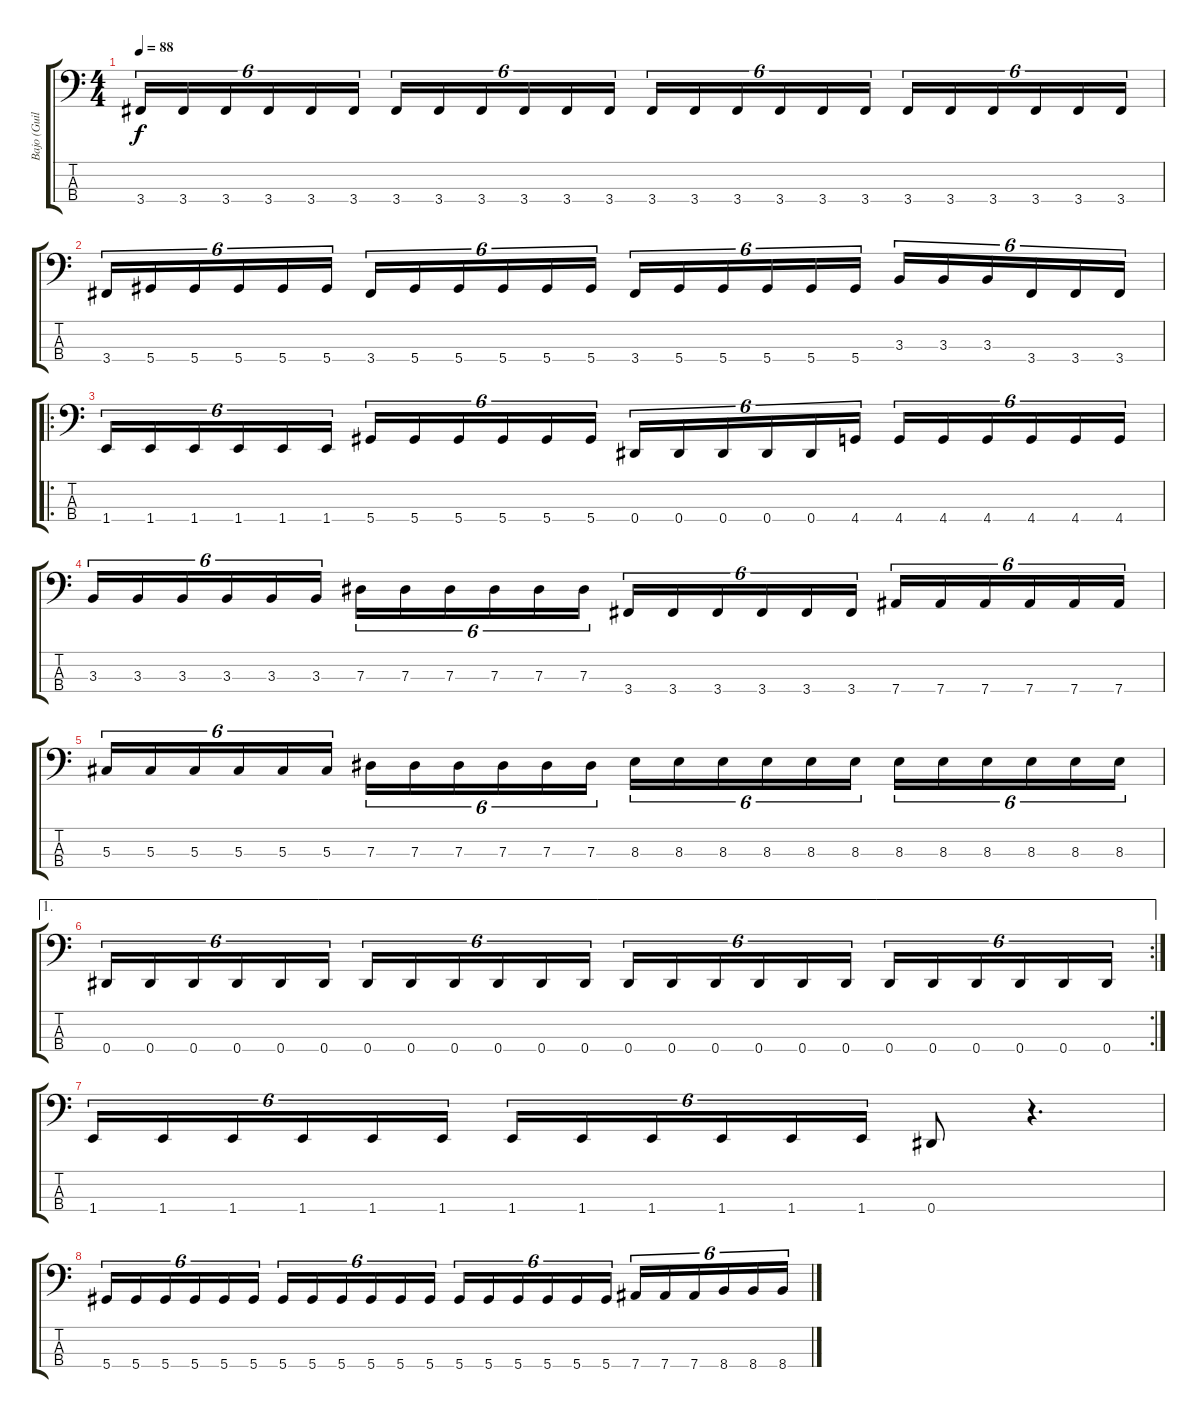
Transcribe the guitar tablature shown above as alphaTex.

\track ("Bajo (Guillermo Sánchez)" "Bajo (Guil") {instrument electricbassfinger}
\staff {score tabs}
\tuning (Gb2 Db2 Ab1 Eb1) {hide}
\ts (4 4)
\tempo 88
\clef f4
\ks c
3.4.16{tu (6 4) dy f} 3.4.16{tu (6 4)} 3.4.16{tu (6 4)} 3.4.16{tu (6 4)} 3.4.16{tu (6 4)} 3.4.16{tu (6 4)} 3.4.16{tu (6 4)} 3.4.16{tu (6 4)} 3.4.16{tu (6 4)} 3.4.16{tu (6 4)} 3.4.16{tu (6 4)} 3.4.16{tu (6 4)} 3.4.16{tu (6 4)} 3.4.16{tu (6 4)} 3.4.16{tu (6 4)} 3.4.16{tu (6 4)} 3.4.16{tu (6 4)} 3.4.16{tu (6 4)} 3.4.16{tu (6 4)} 3.4.16{tu (6 4)} 3.4.16{tu (6 4)} 3.4.16{tu (6 4)} 3.4.16{tu (6 4)} 3.4.16{tu (6 4)} |
3.4.16{tu (6 4)} 5.4.16{tu (6 4)} 5.4.16{tu (6 4)} 5.4.16{tu (6 4)} 5.4.16{tu (6 4)} 5.4.16{tu (6 4)} 3.4.16{tu (6 4)} 5.4.16{tu (6 4)} 5.4.16{tu (6 4)} 5.4.16{tu (6 4)} 5.4.16{tu (6 4)} 5.4.16{tu (6 4)} 3.4.16{tu (6 4)} 5.4.16{tu (6 4)} 5.4.16{tu (6 4)} 5.4.16{tu (6 4)} 5.4.16{tu (6 4)} 5.4.16{tu (6 4)} 3.3.16{tu (6 4)} 3.3.16{tu (6 4)} 3.3.16{tu (6 4)} 3.4.16{tu (6 4)} 3.4.16{tu (6 4)} 3.4.16{tu (6 4)} |
\ro
1.4.16{tu (6 4)} 1.4.16{tu (6 4)} 1.4.16{tu (6 4)} 1.4.16{tu (6 4)} 1.4.16{tu (6 4)} 1.4.16{tu (6 4)} 5.4.16{tu (6 4)} 5.4.16{tu (6 4)} 5.4.16{tu (6 4)} 5.4.16{tu (6 4)} 5.4.16{tu (6 4)} 5.4.16{tu (6 4)} 0.4.16{tu (6 4)} 0.4.16{tu (6 4)} 0.4.16{tu (6 4)} 0.4.16{tu (6 4)} 0.4.16{tu (6 4)} 4.4.16{tu (6 4)} 4.4.16{tu (6 4)} 4.4.16{tu (6 4)} 4.4.16{tu (6 4)} 4.4.16{tu (6 4)} 4.4.16{tu (6 4)} 4.4.16{tu (6 4)} |
3.3.16{tu (6 4)} 3.3.16{tu (6 4)} 3.3.16{tu (6 4)} 3.3.16{tu (6 4)} 3.3.16{tu (6 4)} 3.3.16{tu (6 4)} 7.3.16{tu (6 4)} 7.3.16{tu (6 4)} 7.3.16{tu (6 4)} 7.3.16{tu (6 4)} 7.3.16{tu (6 4)} 7.3.16{tu (6 4)} 3.4.16{tu (6 4)} 3.4.16{tu (6 4)} 3.4.16{tu (6 4)} 3.4.16{tu (6 4)} 3.4.16{tu (6 4)} 3.4.16{tu (6 4)} 7.4.16{tu (6 4)} 7.4.16{tu (6 4)} 7.4.16{tu (6 4)} 7.4.16{tu (6 4)} 7.4.16{tu (6 4)} 7.4.16{tu (6 4)} |
5.3.16{tu (6 4)} 5.3.16{tu (6 4)} 5.3.16{tu (6 4)} 5.3.16{tu (6 4)} 5.3.16{tu (6 4)} 5.3.16{tu (6 4)} 7.3.16{tu (6 4)} 7.3.16{tu (6 4)} 7.3.16{tu (6 4)} 7.3.16{tu (6 4)} 7.3.16{tu (6 4)} 7.3.16{tu (6 4)} 8.3.16{tu (6 4)} 8.3.16{tu (6 4)} 8.3.16{tu (6 4)} 8.3.16{tu (6 4)} 8.3.16{tu (6 4)} 8.3.16{tu (6 4)} 8.3.16{tu (6 4)} 8.3.16{tu (6 4)} 8.3.16{tu (6 4)} 8.3.16{tu (6 4)} 8.3.16{tu (6 4)} 8.3.16{tu (6 4)} |
\ae 1
\rc 2
0.4.16{tu (6 4)} 0.4.16{tu (6 4)} 0.4.16{tu (6 4)} 0.4.16{tu (6 4)} 0.4.16{tu (6 4)} 0.4.16{tu (6 4)} 0.4.16{tu (6 4)} 0.4.16{tu (6 4)} 0.4.16{tu (6 4)} 0.4.16{tu (6 4)} 0.4.16{tu (6 4)} 0.4.16{tu (6 4)} 0.4.16{tu (6 4)} 0.4.16{tu (6 4)} 0.4.16{tu (6 4)} 0.4.16{tu (6 4)} 0.4.16{tu (6 4)} 0.4.16{tu (6 4)} 0.4.16{tu (6 4)} 0.4.16{tu (6 4)} 0.4.16{tu (6 4)} 0.4.16{tu (6 4)} 0.4.16{tu (6 4)} 0.4.16{tu (6 4)} |
1.4.16{tu (6 4)} 1.4.16{tu (6 4)} 1.4.16{tu (6 4)} 1.4.16{tu (6 4)} 1.4.16{tu (6 4)} 1.4.16{tu (6 4)} 1.4.16{tu (6 4)} 1.4.16{tu (6 4)} 1.4.16{tu (6 4)} 1.4.16{tu (6 4)} 1.4.16{tu (6 4)} 1.4.16{tu (6 4)} 0.4.8 r.4{d} |
5.4.16{tu (6 4)} 5.4.16{tu (6 4)} 5.4.16{tu (6 4)} 5.4.16{tu (6 4)} 5.4.16{tu (6 4)} 5.4.16{tu (6 4)} 5.4.16{tu (6 4)} 5.4.16{tu (6 4)} 5.4.16{tu (6 4)} 5.4.16{tu (6 4)} 5.4.16{tu (6 4)} 5.4.16{tu (6 4)} 5.4.16{tu (6 4)} 5.4.16{tu (6 4)} 5.4.16{tu (6 4)} 5.4.16{tu (6 4)} 5.4.16{tu (6 4)} 5.4.16{tu (6 4)} 7.4.16{tu (6 4)} 7.4.16{tu (6 4)} 7.4.16{tu (6 4)} 8.4.16{tu (6 4)} 8.4.16{tu (6 4)} 8.4.16{tu (6 4)}
